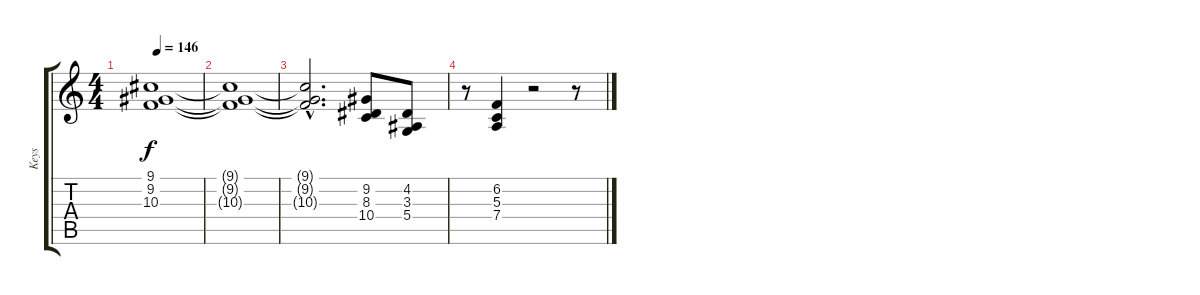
\track ("Keys" "Keys") {instrument choiraahs}
\staff {score tabs}
\tuning (E4 B3 G3 D3 A2 E2) {hide}
\ts (4 4)
\tempo 146
\clef g2
\ks c
(9.1{t} 9.2{t} 10.3{t}).1{dy f} |
(9.1{t} 9.2{t} 10.3{t}).1 |
(9.1{hac t} 9.2{hac t} 10.3{hac t}).2{d} (9.2 8.3 10.4).8{volume 4} (4.2 3.3 5.4).8 |
r.8 (6.2 5.3 7.4).4 r.2 r.8
